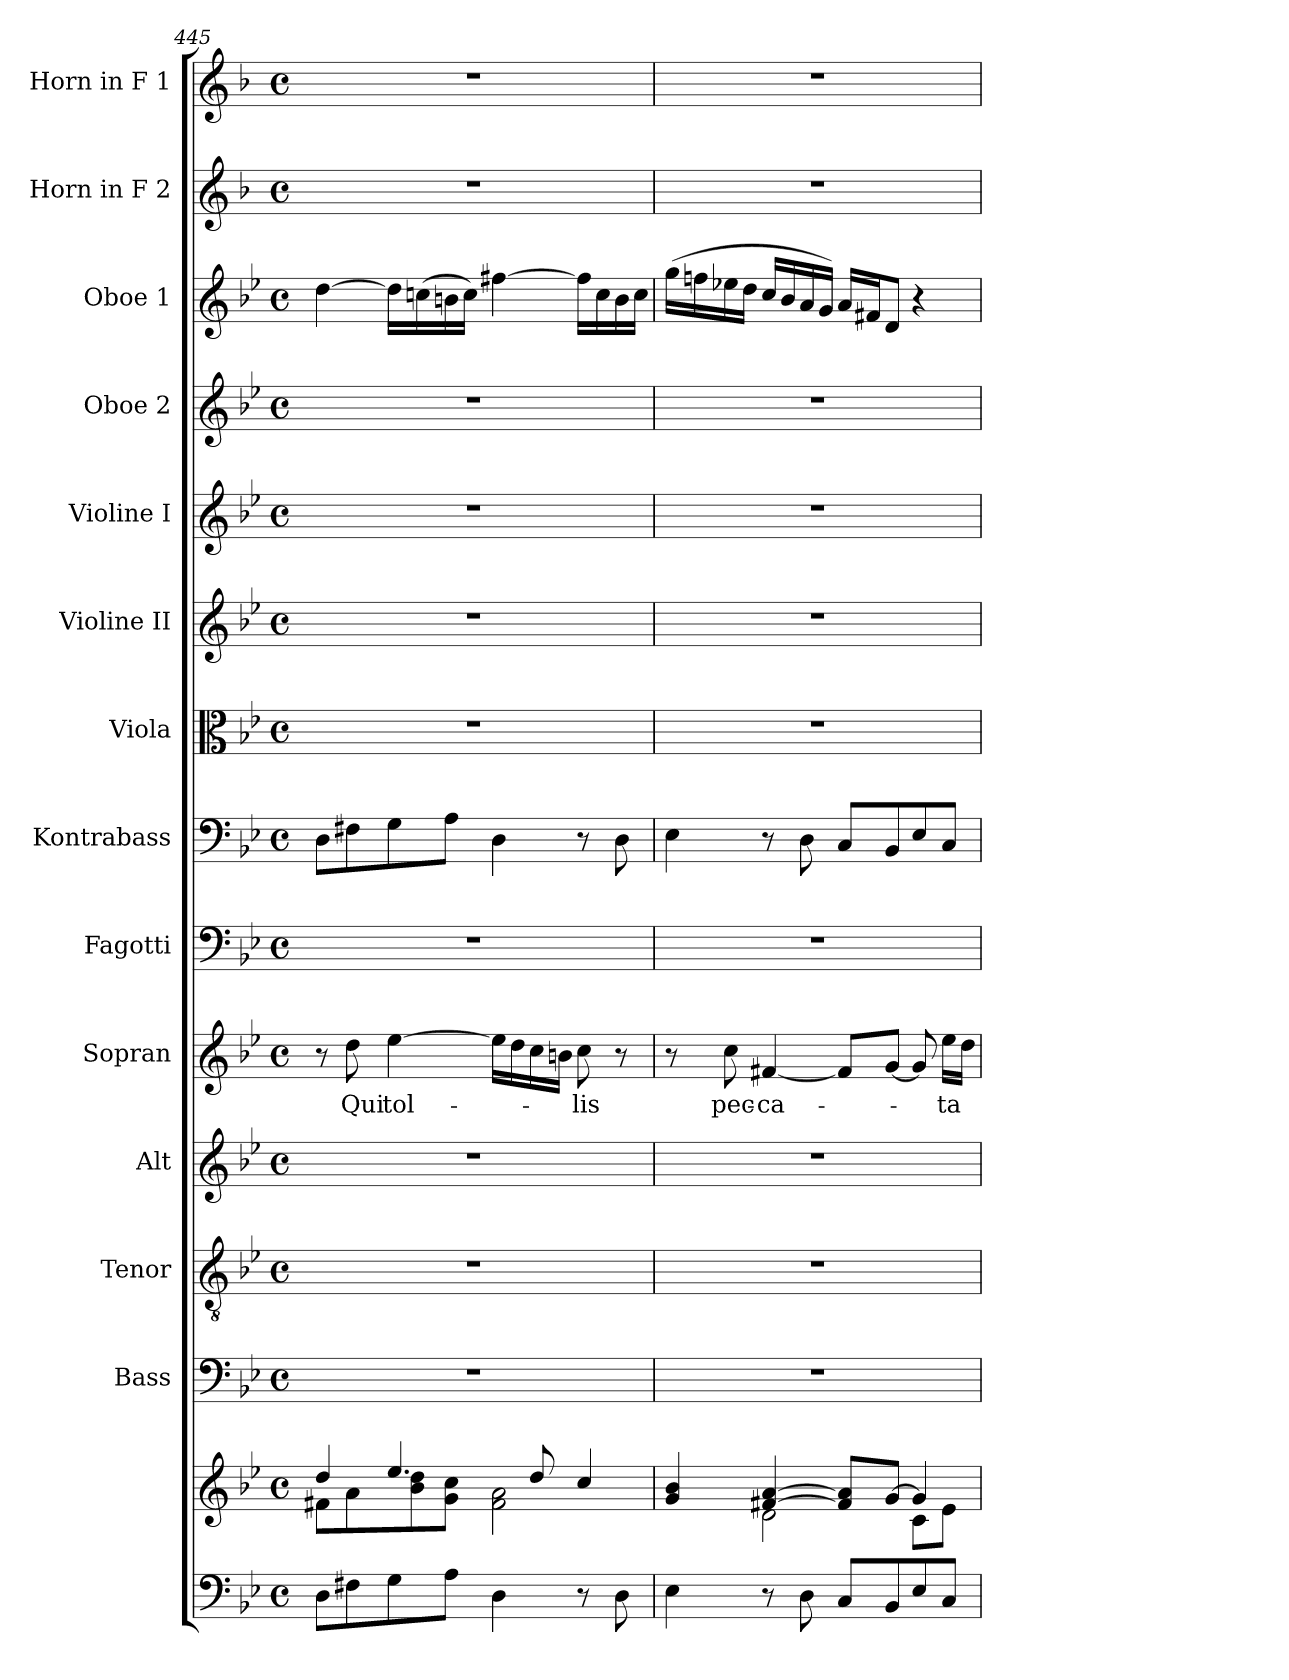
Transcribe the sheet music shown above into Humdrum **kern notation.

**kern	**kern	**kern	**kern	**kern	**kern	**text	**kern	**kern	**kern	**kern	**kern	**kern	**kern	**kern	**kern
*part14	*part14	*part13	*part12	*part11	*part10	*part10	*part9	*part8	*part7	*part6	*part5	*part4	*part3	*part2	*part1
*staff15	*staff14	*staff13	*staff12	*staff11	*staff10	*staff10	*staff9	*staff8	*staff7	*staff6	*staff5	*staff4	*staff3	*staff2	*staff1
*	*	*I"Bass	*I"Tenor	*I"Alt	*I"Sopran	*	*I"Fagotti	*I"Kontrabass	*I"Viola	*I"Violine II	*I"Violine I	*I"Oboe 2	*I"Oboe 1	*I"Horn in F 2	*I"Horn in F 1
*	*	*I'B.	*I'T.	*I'A.	*I'S.	*	*I'Fg.	*I'Kb.	*I'Vla.	*I'Vl. II	*I'Vl. I	*I'Ob. 2	*I'Ob. 1	*	*
*clefF4	*clefG2	*clefF4	*clefGv2	*clefG2	*clefG2	*	*clefF4	*clefF4	*clefC3	*clefG2	*clefG2	*clefG2	*clefG2	*clefG2	*clefG2
*	*	*	*	*	*	*	*	*ITrd7c12	*	*	*	*	*	*ITrd4c7	*ITrd4c7
*k[b-e-]	*k[b-e-]	*k[b-e-]	*k[b-e-]	*k[b-e-]	*k[b-e-]	*	*k[b-e-]	*k[b-e-]	*k[b-e-]	*k[b-e-]	*k[b-e-]	*k[b-e-]	*k[b-e-]	*k[b-e-]	*k[b-e-]
*B-:	*B-:	*B-:	*B-:	*B-:	*B-:	*	*B-:	*B-:	*B-:	*B-:	*B-:	*B-:	*B-:	*B-:	*B-:
*M4/4	*M4/4	*M4/4	*M4/4	*M4/4	*M4/4	*	*M4/4	*M4/4	*M4/4	*M4/4	*M4/4	*M4/4	*M4/4	*M4/4	*M4/4
*met(c)	*met(c)	*met(c)	*met(c)	*met(c)	*met(c)	*	*met(c)	*met(c)	*met(c)	*met(c)	*met(c)	*met(c)	*met(c)	*met(c)	*met(c)
=445	=445	=445	=445	=445	=445	=445	=445	=445	=445	=445	=445	=445	=445	=445	=445
*	*^	*	*	*	*	*	*	*	*	*	*	*	*	*	*
8D\L	4dd/	8f#X\L	1r	1r	1r	8r	.	1r	8DD\L	1r	1r	1r	1r	[4dd\	1r	1r
!	!	!	!	!	!	!	!LO:LY:b	!	!	!	!	!	!	!	!	!
8F#X\	.	8a\	.	.	.	8dd\	Qui	.	8FF#X\	.	.	.	.	.	.	.
!	!	!	!	!	!	!	!LO:LY:b	!	!	!	!	!	!	!	!	!
8G\	4.ee-/	8b-\ 8dd\	.	.	.	[4ee-\	tol-	.	8GG\	.	.	.	.	16dd\LL]	.	.
.	.	.	.	.	.	.	.	.	.	.	.	.	.	(>16ccn\	.	.
8A\J	.	8g\ 8cc\J	.	.	.	.	.	.	8AA\J	.	.	.	.	16bn\	.	.
.	.	.	.	.	.	.	.	.	.	.	.	.	.	16cc\JJ)	.	.
4D\	.	2f#\ 2a\	.	.	.	16ee-\LL]	.	.	4DD\	.	.	.	.	[4ff#X\	.	.
.	.	.	.	.	.	16dd\	.	.	.	.	.	.	.	.	.	.
.	8dd/	.	.	.	.	16cc\	.	.	.	.	.	.	.	.	.	.
.	.	.	.	.	.	16bn\JJ	.	.	.	.	.	.	.	.	.	.
!	!	!	!	!	!	!	!LO:LY:b	!	!	!	!	!	!	!	!	!
8r	4cc/	.	.	.	.	8cc\	-lis	.	8r	.	.	.	.	16ff#\LL]	.	.
.	.	.	.	.	.	.	.	.	.	.	.	.	.	16cc\	.	.
8D\	.	.	.	.	.	8r	.	.	8DD\	.	.	.	.	16b\	.	.
.	.	.	.	.	.	.	.	.	.	.	.	.	.	16cc\JJ	.	.
=446	=446	=446	=446	=446	=446	=446	=446	=446	=446	=446	=446	=446	=446	=446	=446	=446
4E-\	4g/ 4b-/	4ryy	1r	1r	1r	8r	.	1r	4EE-\	1r	1r	1r	1r	(>16gg\LL	1r	1r
.	.	.	.	.	.	.	.	.	.	.	.	.	.	16ffn\	.	.
!	!	!	!	!	!	!	!LO:LY:b	!	!	!	!	!	!	!	!	!
.	.	.	.	.	.	8cc\	pec-	.	.	.	.	.	.	16ee-X\	.	.
.	.	.	.	.	.	.	.	.	.	.	.	.	.	16dd\JJ	.	.
!	!	!	!	!	!	!	!LO:LY:b	!	!	!	!	!	!	!	!	!
8r	[>4f#X/ [>4a/	2d\	.	.	.	[4f#X/	-ca-	.	8r	.	.	.	.	16cc/LL	.	.
.	.	.	.	.	.	.	.	.	.	.	.	.	.	16b-/	.	.
8D\	.	.	.	.	.	.	.	.	8DD\	.	.	.	.	16a/	.	.
.	.	.	.	.	.	.	.	.	.	.	.	.	.	16g/JJ)	.	.
8C/L	8f#/] 8a/]L	.	.	.	.	8f#/L]	.	.	8CC/L	.	.	.	.	16a/LL	.	.
.	.	.	.	.	.	.	.	.	.	.	.	.	.	16f#X/J	.	.
8BB-/	[>8g/J	.	.	.	.	[8g/J	.	.	8BBB-/	.	.	.	.	8d/J	.	.
8E-/	4g/]	8c\L	.	.	.	8g/]	.	.	8EE-/	.	.	.	.	4r	.	.
!	!	!	!	!	!	!	!LO:LY:b	!	!	!	!	!	!	!	!	!
8C/J	.	8e-\J	.	.	.	16ee-\LL	-ta	.	8CC/J	.	.	.	.	.	.	.
.	.	.	.	.	.	16dd\JJ	.	.	.	.	.	.	.	.	.	.
*	*v	*v	*	*	*	*	*	*	*	*	*	*	*	*	*	*
=	=	=	=	=	=	=	=	=	=	=	=	=	=	=	=
*-	*-	*-	*-	*-	*-	*-	*-	*-	*-	*-	*-	*-	*-	*-	*-
